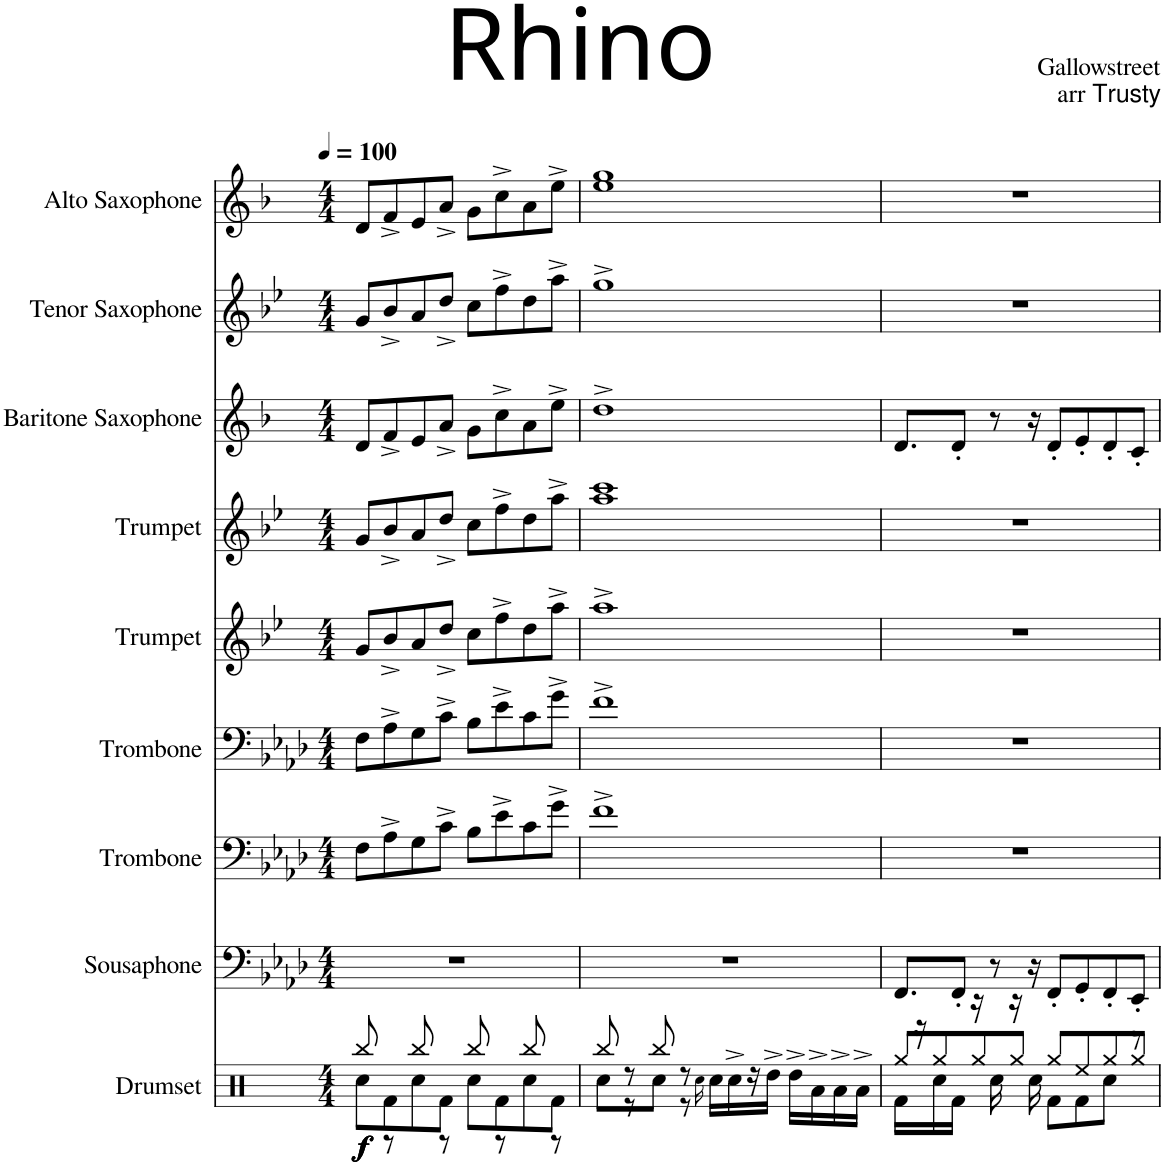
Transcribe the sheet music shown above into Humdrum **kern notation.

**kern	**dynam	**kern	**kern	**kern	**kern	**kern	**kern	**kern	**kern
*part9	*part9	*part8	*part7	*part6	*part5	*part4	*part3	*part2	*part1
*staff9	*staff9	*staff8	*staff7	*staff6	*staff5	*staff4	*staff3	*staff2	*staff1
*I"Drumset	*	*I"Sousaphone	*I"Trombone	*I"Trombone	*I"Trumpet	*I"Trumpet	*I"Baritone Saxophone	*I"Tenor Saxophone	*I"Alto Saxophone
*I'Drs.	*	*I'Sphn.	*I'Tbn.	*I'Tbn.	*I'Tpt.	*I'Tpt.	*I'Bar. Sax.	*I'T. Sax.	*I'A. Sax.
*clefX	*	*clefF4	*clefF4	*clefF4	*clefG2	*clefG2	*clefG2	*clefG2	*clefG2
*	*	*	*	*	*Trd1c2	*Trd1c2	*Trd12c21	*Trd8c14	*Trd5c9
*k[]	*	*k[b-e-a-d-]	*k[b-e-a-d-]	*k[b-e-a-d-]	*k[b-e-]	*k[b-e-]	*k[b-]	*k[b-e-]	*k[b-]
*M4/4	*	*M4/4	*M4/4	*M4/4	*M4/4	*M4/4	*M4/4	*M4/4	*M4/4
*MM100	*	*MM100	*MM100	*MM100	*MM100	*MM100	*MM100	*MM100	*MM100
=1	=1	=1	=1	=1	=1	=1	=1	=1	=1
*^	*	*	*	*	*	*	*	*	*
!	!	!LO:DY:b	!	!	!	!	!	!	!	!
!	!	!LO:DY:n=1:b	!	!	!	!	!	!	!	!
!	!	!LO:DY:n=2:b	!	!	!	!	!	!	!	!
!	!	!LO:DY:n=3:b	!	!	!	!	!	!	!	!
8Rcc\L	8Rbb/	f f f f	1r	8F\L	8F\L	8g/L	8g/L	8d/L	8g/L	8d/L
8Rf\	8r	.	.	8A-^\	8A-^\	8b-^/	8b-^/	8f^/	8b-^/	8f^/
8Rcc\	8Rbb/	.	.	8G\	8G\	8a/	8a/	8e/	8a/	8e/
8Rf\J	8r	.	.	8c^\J	8c^\J	8dd^/J	8dd^/J	8a^/J	8dd^/J	8a^/J
8Rcc\L	8Rbb/	.	.	8B-\L	8B-\L	8cc\L	8cc\L	8g\L	8cc\L	8g\L
8Rf\	8r	.	.	8e-^\	8e-^\	8ff^\	8ff^\	8cc^\	8ff^\	8cc^\
8Rcc\	8Rbb/	.	.	8c\	8c\	8dd\	8dd\	8a\	8dd\	8a\
8Rf\J	8r	.	.	8g^\J	8g^\J	8aa^\J	8aa^\J	8ee^\J	8aa^\J	8ee^\J
=2	=2	=2	=2	=2	=2	=2	=2	=2	=2	=2
8Rcc\L	8Rbb/	.	1r	1f^	1f^	1aa^	1aa 1ccc	1dd^	1gg^	1ee 1gg
8r	8r	.	.	.	.	.	.	.	.	.
!LO:N:head=solid	!	!	!	!	!	!	!	!	!	!
8Rcc\J	8Rbb/	.	.	.	.	.	.	.	.	.
8r	8r	.	.	.	.	.	.	.	.	.
!LO:N:head=solid	!	!	!	!	!	!	!	!	!	!
16qRcc\	.	.	.	.	.	.	.	.	.	.
16Rcc\LL	2ryy	.	.	.	.	.	.	.	.	.
16Rcc^\	.	.	.	.	.	.	.	.	.	.
16r	.	.	.	.	.	.	.	.	.	.
16Rdd^\JJ	.	.	.	.	.	.	.	.	.	.
16Rdd^\LL	.	.	.	.	.	.	.	.	.	.
16Ra^\	.	.	.	.	.	.	.	.	.	.
16Ra^\	.	.	.	.	.	.	.	.	.	.
16Ra^\JJ	.	.	.	.	.	.	.	.	.	.
=3	=3	=3	=3	=3	=3	=3	=3	=3	=3	=3
16Rf\LL	8Rgg/L	.	8.FF/L	1r	1r	1r	1r	8.d/L	1r	1r
16r	.	.	.	.	.	.	.	.	.	.
!LO:N:head=solid	!	!	!	!	!	!	!	!	!	!
16Rcc\	8Rgg/	.	.	.	.	.	.	.	.	.
16Rf\JJ	.	.	8FF'/J	.	.	.	.	8d'/J	.	.
16r	8Rgg/	.	.	.	.	.	.	.	.	.
16Rcc\	.	.	8r	.	.	.	.	8r	.	.
16r	8Rgg/J	.	.	.	.	.	.	.	.	.
16Rcc\	.	.	16r	.	.	.	.	16r	.	.
8Rf\L	8Rgg/L	.	8FF'/L	.	.	.	.	8d'/L	.	.
8Rf\	8Ree/	.	8GG'/	.	.	.	.	8e'/	.	.
8Rcc\J	8Rgg/	.	8FF'/	.	.	.	.	8d'/	.	.
8r	8Rgg/J	.	8EE-'/J	.	.	.	.	8c'/J	.	.
*v	*v	*	*	*	*	*	*	*	*	*
=	=	=	=	=	=	=	=	=	=
*-	*-	*-	*-	*-	*-	*-	*-	*-	*-
